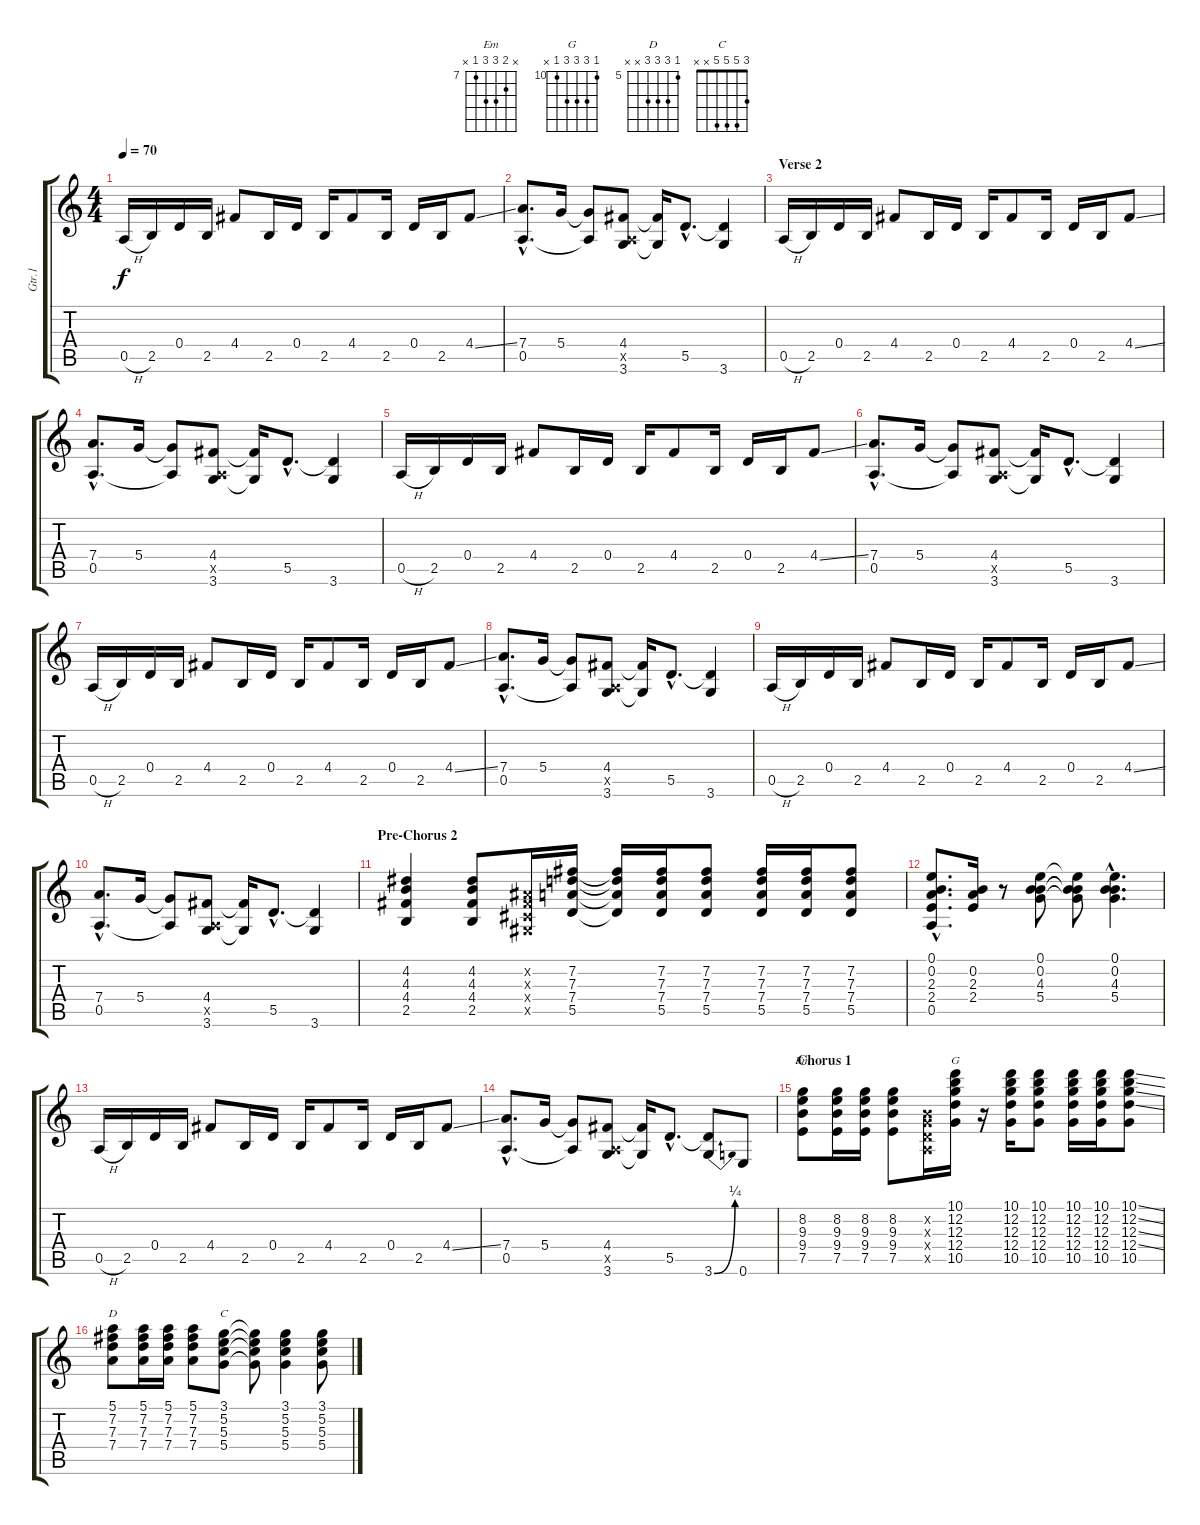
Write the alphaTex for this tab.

\track ("Gtr.1" "Gtr.1") {instrument acousticguitarsteel}
\staff {score tabs}
\tuning (E4 B3 G3 D3 A2 E2) {hide}
\chord ("Em" x 8 9 9 7 x) {firstfret 7}
\chord ("G" 10 12 12 12 10 x) {firstfret 10}
\chord ("D" 5 7 7 7 x x) {firstfret 5}
\chord ("C" 3 5 5 5 x x)
\ts (4 4)
\tempo 70
\clef g2
\ks c
0.5{h}.16{dy f} 2.5.16 0.4.16 2.5.16 4.4.8 2.5.16 0.4.16 2.5.16 4.4.8 2.5.16 0.4.16 2.5.16 4.4{ss}.8 |
(7.4{hac} 0.5{hac}).8{d} 5.4.16 (5.4{t} 0.5{t}).8 (4.4 0.5{x} 3.6).8 (4.4{t} 3.6{t}).16 5.5{hac}.8{d} (5.5{t} 3.6).4 |
\section ("" "Verse 2")
0.5{h}.16 2.5.16 0.4.16 2.5.16 4.4.8 2.5.16 0.4.16 2.5.16 4.4.8 2.5.16 0.4.16 2.5.16 4.4{ss}.8 |
(7.4{hac} 0.5{hac}).8{d} 5.4.16 (5.4{t} 0.5{t}).8 (4.4 0.5{x} 3.6).8 (4.4{t} 3.6{t}).16 5.5{hac}.8{d} (5.5{t} 3.6).4 |
0.5{h}.16 2.5.16 0.4.16 2.5.16 4.4.8 2.5.16 0.4.16 2.5.16 4.4.8 2.5.16 0.4.16 2.5.16 4.4{ss}.8 |
(7.4{hac} 0.5{hac}).8{d} 5.4.16 (5.4{t} 0.5{t}).8 (4.4 0.5{x} 3.6).8 (4.4{t} 3.6{t}).16 5.5{hac}.8{d} (5.5{t} 3.6).4 |
0.5{h}.16 2.5.16 0.4.16 2.5.16 4.4.8 2.5.16 0.4.16 2.5.16 4.4.8 2.5.16 0.4.16 2.5.16 4.4{ss}.8 |
(7.4{hac} 0.5{hac}).8{d} 5.4.16 (5.4{t} 0.5{t}).8 (4.4 0.5{x} 3.6).8 (4.4{t} 3.6{t}).16 5.5{hac}.8{d} (5.5{t} 3.6).4 |
0.5{h}.16 2.5.16 0.4.16 2.5.16 4.4.8 2.5.16 0.4.16 2.5.16 4.4.8 2.5.16 0.4.16 2.5.16 4.4{ss}.8 |
(7.4{hac} 0.5{hac}).8{d} 5.4.16 (5.4{t} 0.5{t}).8 (4.4 0.5{x} 3.6).8 (4.4{t} 3.6{t}).16 5.5{hac}.8{d} (5.5{t} 3.6).4 |
\section ("" "Pre-Chorus 2")
(4.2 4.3 4.4 2.5).4 (4.2 4.3 4.4 2.5).8 (-1.2{x} -1.3{x} -1.4{x} -1.5{x}).16 (7.2 7.3 7.4 5.5).16 (7.2{t} 7.3{t} 7.4{t} 5.5{t}).16 (7.2 7.3 7.4 5.5).16 (7.2 7.3 7.4 5.5).8 (7.2 7.3 7.4 5.5).16 (7.2 7.3 7.4 5.5).16 (7.2 7.3 7.4 5.5).8 |
(0.1{hac} 0.2{hac} 2.3{hac} 2.4{hac} 0.5{hac}).8{d} (0.2 2.3 2.4).16 r.8 (0.1 0.2 4.3 5.4).8 (0.1{t} 0.2{t} 4.3{t} 5.4{t}).8 (0.1{hac} 0.2{hac} 4.3{hac} 5.4{hac}).4{d} |
0.5{h}.16 2.5.16 0.4.16 2.5.16 4.4.8 2.5.16 0.4.16 2.5.16 4.4.8 2.5.16 0.4.16 2.5.16 4.4{ss}.8 |
(7.4{hac} 0.5{hac}).8{d} 5.4.16 (5.4{t} 0.5{t}).8 (4.4 0.5{x} 3.6).8 (4.4{t} 3.6{t}).16 5.5{hac}.8{d} (5.5{t} 3.6{be (bend 0 0 60 1)}).8 0.6.8 |
\section ("" "Chorus 1")
(8.2 9.3 9.4 7.5).8{ch "Em"} (8.2 9.3 9.4 7.5).16 (8.2 9.3 9.4 7.5).16 (8.2 9.3 9.4 7.5).8 (0.2{x} 0.3{x} 0.4{x} 0.5{x}).16 (10.1 12.2 12.3 12.4 10.5).16{ch "G"} r.16 (10.1 12.2 12.3 12.4 10.5).16 (10.1 12.2 12.3 12.4 10.5).8 (10.1 12.2 12.3 12.4 10.5).16 (10.1 12.2 12.3 12.4 10.5).16 (10.1{ss} 12.2{ss} 12.3{ss} 12.4{ss} 10.5).8 |
(5.1 7.2 7.3 7.4).8{ch "D"} (5.1 7.2 7.3 7.4).16 (5.1 7.2 7.3 7.4).16 (5.1 7.2 7.3 7.4).8 (3.1 5.2 5.3 5.4).8{ch "C"} (3.1{t} 5.2{t} 5.3{t} 5.4{t}).8 (3.1 5.2 5.3 5.4).4 (3.1 5.2 5.3 5.4).8
